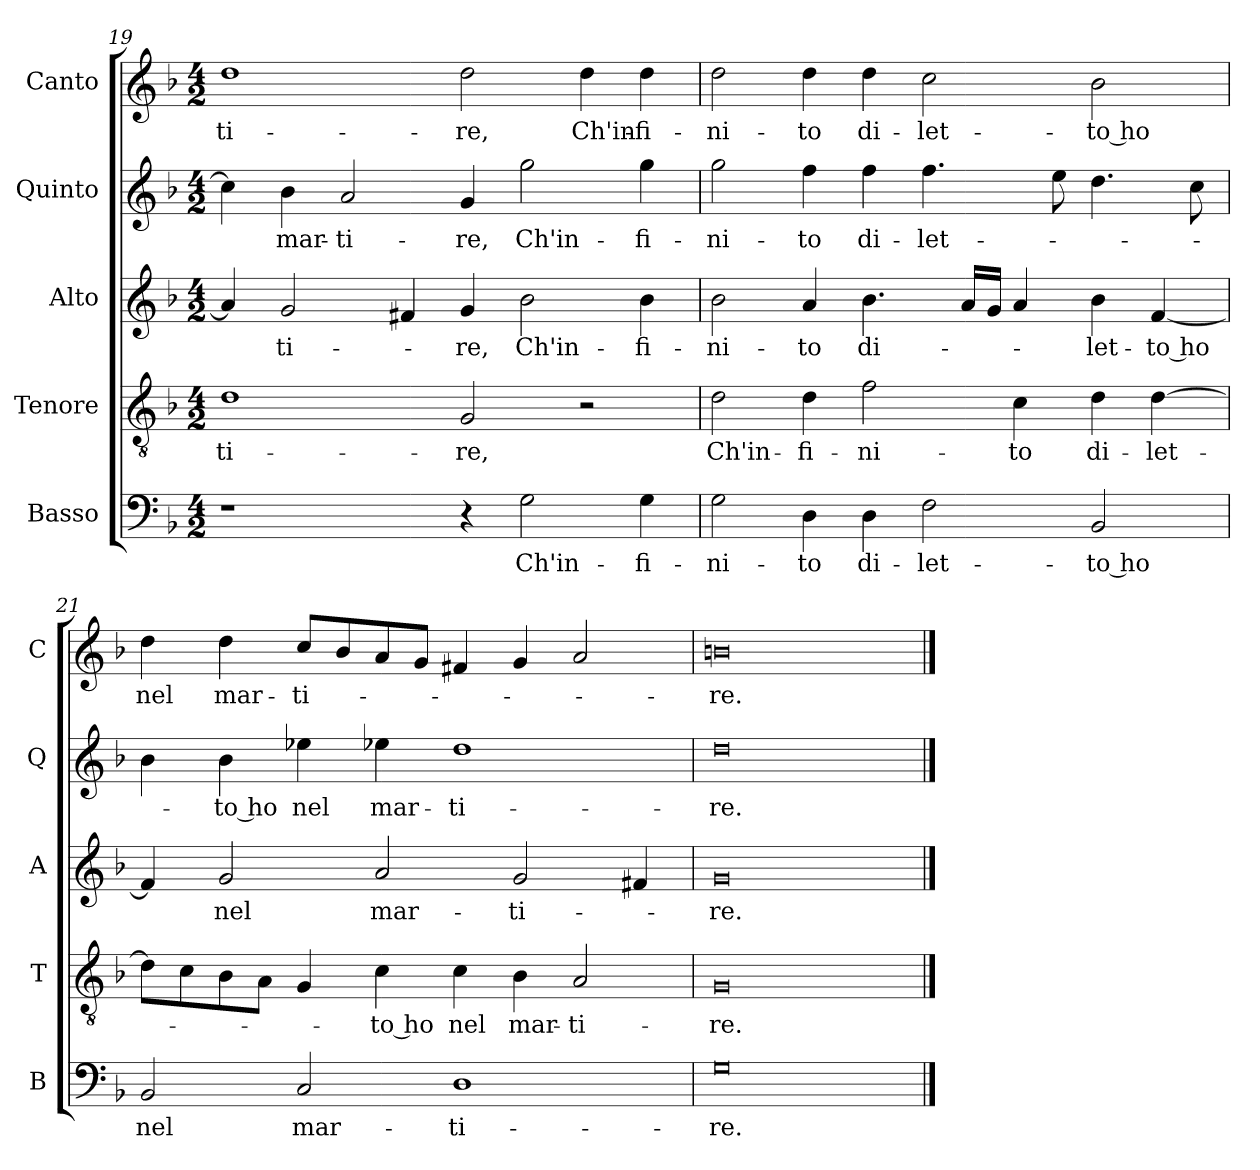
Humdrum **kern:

**kern	**text	**kern	**text	**kern	**text	**kern	**text	**kern	**text
*part5	*part5	*part4	*part4	*part3	*part3	*part2	*part2	*part1	*part1
*staff5	*staff5	*staff4	*staff4	*staff3	*staff3	*staff2	*staff2	*staff1	*staff1
*I"Basso	*	*I"Tenore	*	*I"Alto	*	*I"Quinto	*	*I"Canto	*
*I'B	*	*I'T	*	*I'A	*	*I'Q	*	*I'C	*
*clefF4	*	*clefGv2	*	*clefG2	*	*clefG2	*	*clefG2	*
*k[b-]	*	*k[b-]	*	*k[b-]	*	*k[b-]	*	*k[b-]	*
*M4/2	*	*M4/2	*	*M4/2	*	*M4/2	*	*M4/2	*
=19	=19	=19	=19	=19	=19	=19	=19	=19	=19
1r	.	1d	-ti-	4a]	.	4cc]	.	1dd	-ti-
.	.	.	.	2g	-ti-	4b-	mar-	.	.
.	.	.	.	.	.	2a	-ti-	.	.
.	.	.	.	4f#X	.	.	.	.	.
4r	.	2G	-re,	4g	-re,	4g	-re,	2dd	-re,
2G	Ch'in-	.	.	2b-	Ch'in-	2gg	Ch'in-	.	.
.	.	2r	.	.	.	.	.	4dd	Ch'in-
4G	-fi-	.	.	4b-	-fi-	4gg	-fi-	4dd	-fi-
=20	=20	=20	=20	=20	=20	=20	=20	=20	=20
2G	-ni-	2d	Ch'in-	2b-	-ni-	2gg	-ni-	2dd	-ni-
4D	-to	4d	-fi-	4a	-to	4ff	-to	4dd	-to
4D	di-	2f	-ni-	4.b-	di-	4ff	di-	4dd	di-
2F	-let-	.	.	.	.	4.ff	-let-	2cc	-let-
.	.	.	.	16aLL	.	.	.	.	.
.	.	.	.	16gJJ	.	.	.	.	.
.	.	4c	-to	4a	.	.	.	.	.
.	.	.	.	.	.	8ee	.	.	.
2BB-	-to ho	4d	di-	4b-	-let-	4.dd	.	2b-	-to ho
.	.	[4d	-let-	[4f	-to ho	.	.	.	.
.	.	.	.	.	.	8cc	.	.	.
=21	=21	=21	=21	=21	=21	=21	=21	=21	=21
2BB-	nel	8dL]	.	4f]	.	4b-	.	4dd	nel
.	.	8c	.	.	.	.	.	.	.
.	.	8B-	.	2g	nel	4b-	-to ho	4dd	mar-
.	.	8AJ	.	.	.	.	.	.	.
2C	mar-	4G	.	.	.	4ee-X	nel	8ccL	-ti-
.	.	.	.	.	.	.	.	8b-	.
.	.	4c	-to ho	2a	mar-	4ee-X	mar-	8a	.
.	.	.	.	.	.	.	.	8gJ	.
1D	-ti-	4c	nel	.	.	1dd	-ti-	4f#X	.
.	.	4B-	mar-	2g	-ti-	.	.	4g	.
.	.	2A	-ti-	.	.	.	.	2a	.
.	.	.	.	4f#X	.	.	.	.	.
=22	=22	=22	=22	=22	=22	=22	=22	=22	=22
0G	-re.	0G	-re.	0g	-re.	0dd	-re.	0bn	-re.
==	==	==	==	==	==	==	==	==	==
*-	*-	*-	*-	*-	*-	*-	*-	*-	*-
